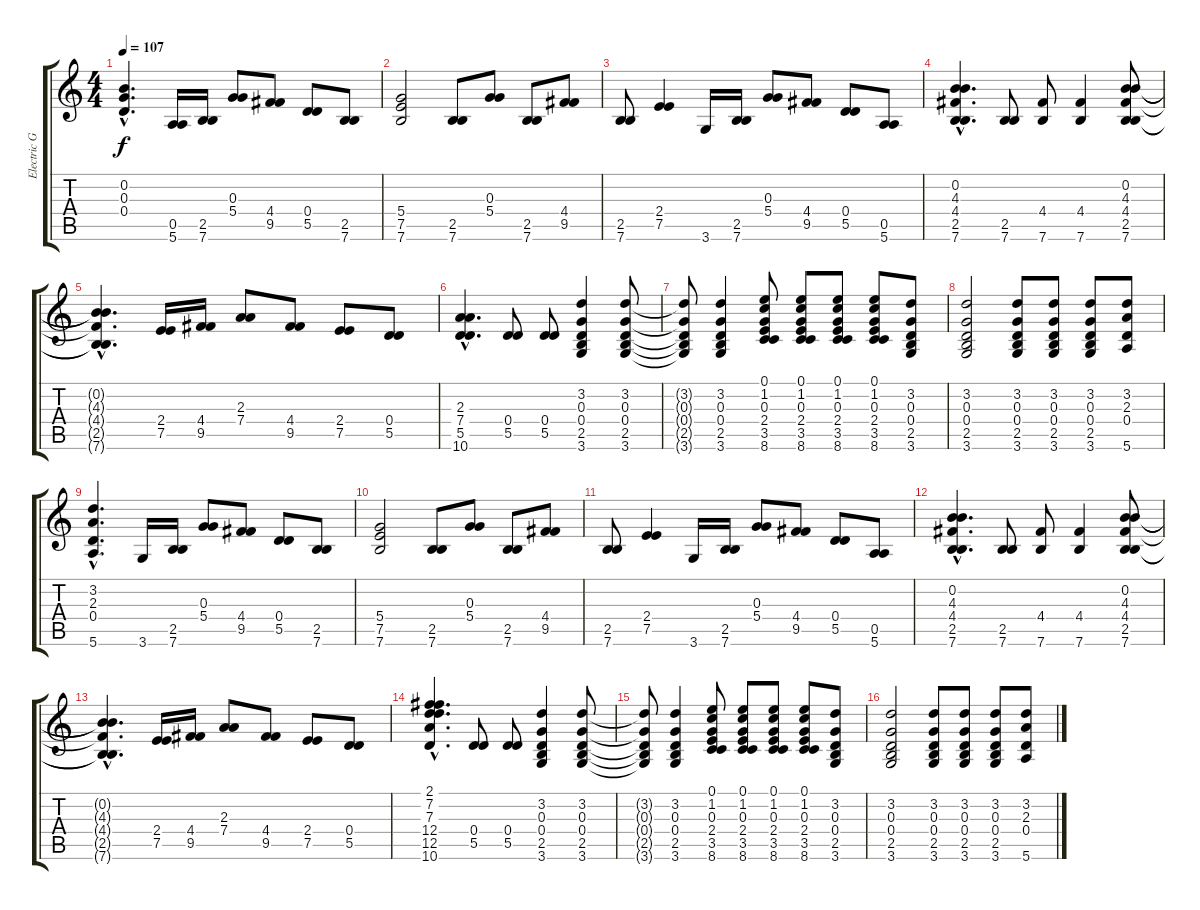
\track ("Electric Guitar" "Electric G") {instrument electricguitarjazz}
\staff {score tabs}
\tuning (E4 B3 G3 D3 A2 E2) {hide}
\ts (4 4)
\tempo 107
\clef g2
\ks c
(0.2{hac} 0.3{hac} 0.4{hac}).4{d dy f} (0.5 5.6).16 (2.5 7.6).16 (0.3 5.4).8 (4.4 9.5).8 (0.4 5.5).8 (2.5 7.6).8 |
(5.4 7.5 7.6).2 (2.5 7.6).8 (0.3 5.4).8 (2.5 7.6).8 (4.4 9.5).8 |
(2.5 7.6).8 (2.4 7.5).4 3.6.16 (2.5 7.6).16 (0.3 5.4).8 (4.4 9.5).8 (0.4 5.5).8 (0.5 5.6).8 |
(0.2{hac} 4.3{hac} 4.4{hac} 2.5{hac} 7.6{hac}).4{d} (2.5 7.6).8 (4.4 7.6).8 (4.4 7.6).4 (0.2 4.3 4.4 2.5 7.6).8 |
(0.2{hac t} 4.3{hac t} 4.4{hac t} 2.5{hac t} 7.6{hac t}).4{d} (2.4 7.5).16 (4.4 9.5).16 (2.3 7.4).8 (4.4 9.5).8 (2.4 7.5).8 (0.4 5.5).8 |
(2.3 7.4 5.5{hac} 10.6{hac}).4{d} (0.4 5.5).8 (0.4 5.5).8 (3.2 0.3 0.4 2.5 3.6).4 (3.2 0.3 0.4 2.5 3.6).8 |
(3.2{t} 0.3{t} 0.4{t} 2.5{t} 3.6{t}).8 (3.2 0.3 0.4 2.5 3.6).4 (0.1 1.2 0.3 2.4 3.5 8.6).8 (0.1 1.2 0.3 2.4 3.5 8.6).8 (0.1 1.2 0.3 2.4 3.5 8.6).8 (0.1 1.2 0.3 2.4 3.5 8.6).8 (3.2 0.3 0.4 2.5 3.6).8 |
(3.2 0.3 0.4 2.5 3.6).2 (3.2 0.3 0.4 2.5 3.6).8 (3.2 0.3 0.4 2.5 3.6).8 (3.2 0.3 0.4 2.5 3.6).8 (3.2 2.3 0.4 5.6).8 |
(3.2{hac} 2.3{hac} 0.4{hac} 5.6{hac}).4{d} 3.6.16 (2.5 7.6).16 (0.3 5.4).8 (4.4 9.5).8 (0.4 5.5).8 (2.5 7.6).8 |
(5.4 7.5 7.6).2 (2.5 7.6).8 (0.3 5.4).8 (2.5 7.6).8 (4.4 9.5).8 |
(2.5 7.6).8 (2.4 7.5).4 3.6.16 (2.5 7.6).16 (0.3 5.4).8 (4.4 9.5).8 (0.4 5.5).8 (0.5 5.6).8 |
(0.2{hac} 4.3{hac} 4.4{hac} 2.5{hac} 7.6{hac}).4{d} (2.5 7.6).8 (4.4 7.6).8 (4.4 7.6).4 (0.2 4.3 4.4 2.5 7.6).8 |
(0.2{hac t} 4.3{hac t} 4.4{hac t} 2.5{hac t} 7.6{hac t}).4{d} (2.4 7.5).16 (4.4 9.5).16 (2.3 7.4).8 (4.4 9.5).8 (2.4 7.5).8 (0.4 5.5).8 |
(2.1 7.2 7.3 12.4 12.5 10.6{hac}).4{d} (0.4 5.5).8 (0.4 5.5).8 (3.2 0.3 0.4 2.5 3.6).4 (3.2 0.3 0.4 2.5 3.6).8 |
(3.2{t} 0.3{t} 0.4{t} 2.5{t} 3.6{t}).8 (3.2 0.3 0.4 2.5 3.6).4 (0.1 1.2 0.3 2.4 3.5 8.6).8 (0.1 1.2 0.3 2.4 3.5 8.6).8 (0.1 1.2 0.3 2.4 3.5 8.6).8 (0.1 1.2 0.3 2.4 3.5 8.6).8 (3.2 0.3 0.4 2.5 3.6).8 |
(3.2 0.3 0.4 2.5 3.6).2 (3.2 0.3 0.4 2.5 3.6).8 (3.2 0.3 0.4 2.5 3.6).8 (3.2 0.3 0.4 2.5 3.6).8 (3.2 2.3 0.4 5.6).8
